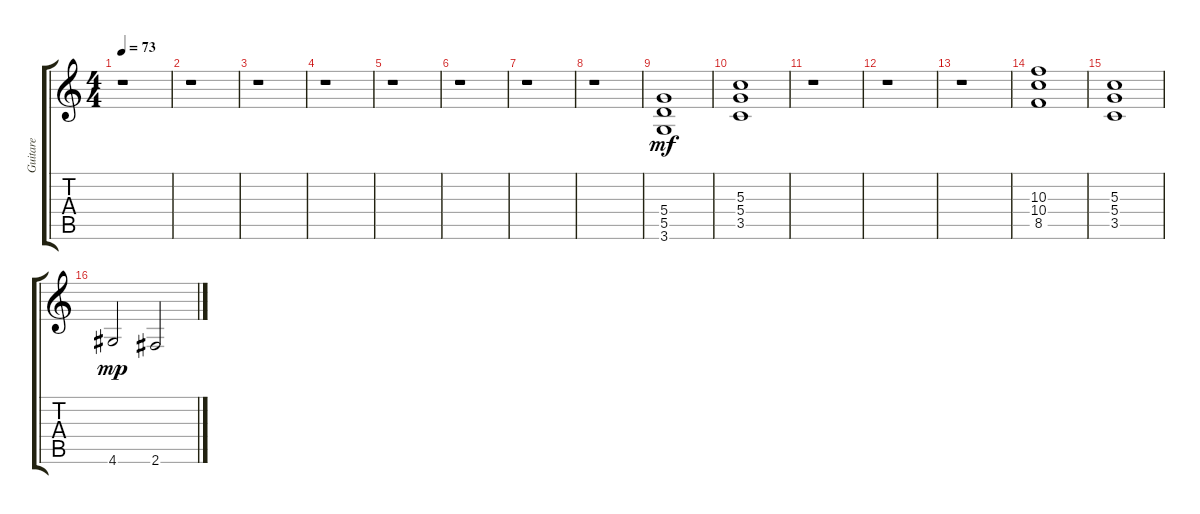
\track ("Guitare" "Guitare") {instrument distortionguitar}
\staff {score tabs}
\tuning (E4 B3 G3 D3 A2 E2) {hide}
\ts (4 4)
\tempo 73
\clef g2
\ks c
r.1{dy mf instrument distortionguitar} |
r.1 |
r.1 |
r.1 |
r.1 |
r.1 |
r.1 |
r.1 |
(5.4 5.5 3.6).1 |
(5.3 5.4 3.5).1 |
r.1 |
r.1 |
r.1 |
(10.3 10.4 8.5).1 |
(5.3 5.4 3.5).1 |
4.6.2{dy mp} 2.6.2
